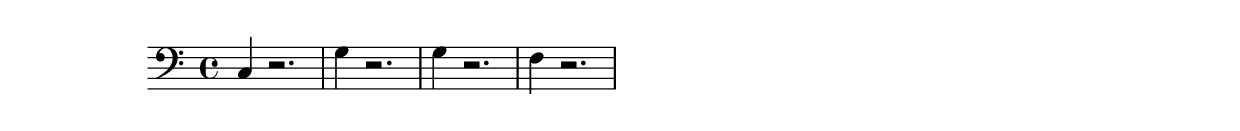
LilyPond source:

\version "2.22.1"
<<
  \new Staff {
    \clef "bass" \time 4/4
      c r2.|g4 r2.|g4 r2.|f4 r2.

  }
>>